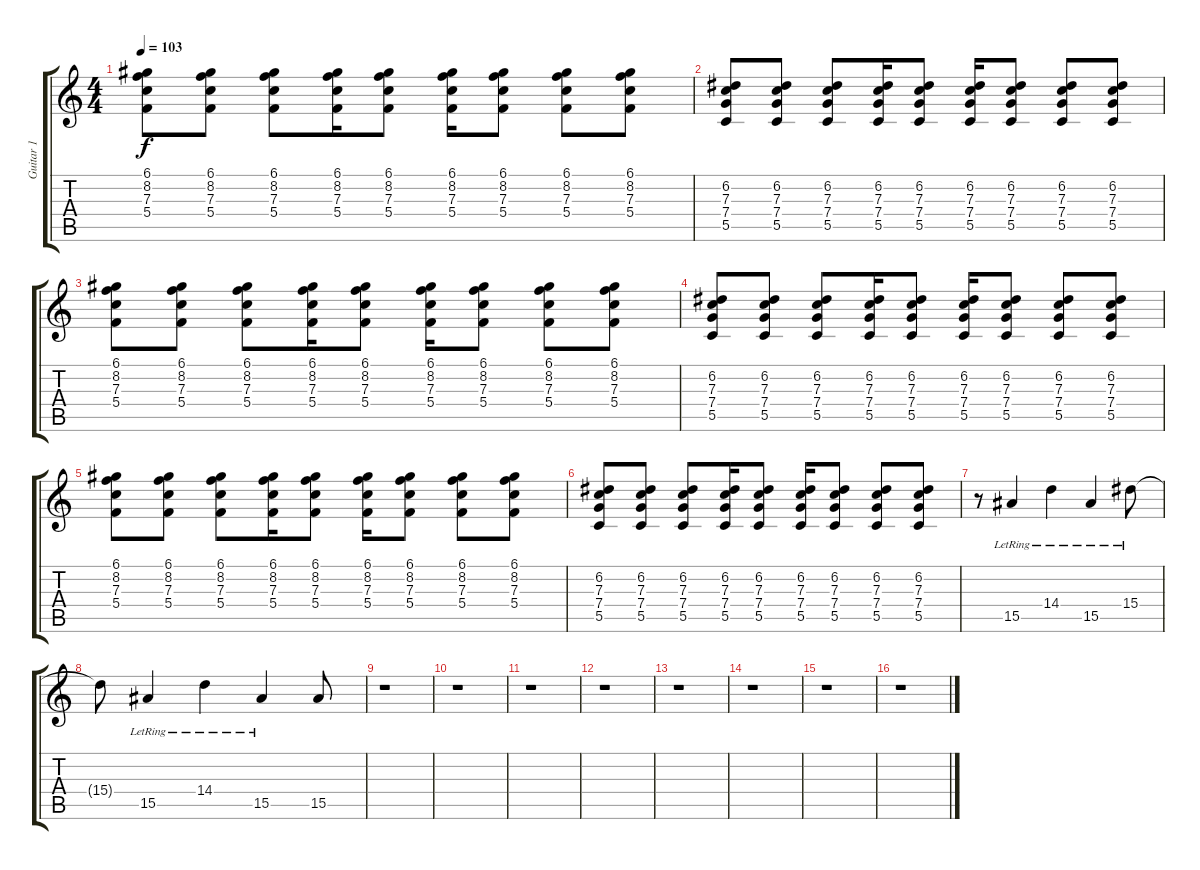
\track ("Guitar 1" "Guitar 1") {instrument acousticguitarsteel}
\staff {score tabs}
\tuning (D4 A3 F3 C3 G2 D2) {hide}
\ts (4 4)
\tempo 103
\clef g2
\ks c
(6.1 8.2 7.3 5.4).8{dy f} (6.1 8.2 7.3 5.4).8 (6.1 8.2 7.3 5.4).8 (6.1 8.2 7.3 5.4).16 (6.1 8.2 7.3 5.4).8 (6.1 8.2 7.3 5.4).16 (6.1 8.2 7.3 5.4).8 (6.1 8.2 7.3 5.4).8 (6.1 8.2 7.3 5.4).8 |
(6.2 7.3 7.4 5.5).8 (6.2 7.3 7.4 5.5).8 (6.2 7.3 7.4 5.5).8 (6.2 7.3 7.4 5.5).16 (6.2 7.3 7.4 5.5).8 (6.2 7.3 7.4 5.5).16 (6.2 7.3 7.4 5.5).8 (6.2 7.3 7.4 5.5).8 (6.2 7.3 7.4 5.5).8 |
(6.1 8.2 7.3 5.4).8 (6.1 8.2 7.3 5.4).8 (6.1 8.2 7.3 5.4).8 (6.1 8.2 7.3 5.4).16 (6.1 8.2 7.3 5.4).8 (6.1 8.2 7.3 5.4).16 (6.1 8.2 7.3 5.4).8 (6.1 8.2 7.3 5.4).8 (6.1 8.2 7.3 5.4).8 |
(6.2 7.3 7.4 5.5).8 (6.2 7.3 7.4 5.5).8 (6.2 7.3 7.4 5.5).8 (6.2 7.3 7.4 5.5).16 (6.2 7.3 7.4 5.5).8 (6.2 7.3 7.4 5.5).16 (6.2 7.3 7.4 5.5).8 (6.2 7.3 7.4 5.5).8 (6.2 7.3 7.4 5.5).8 |
(6.1 8.2 7.3 5.4).8 (6.1 8.2 7.3 5.4).8 (6.1 8.2 7.3 5.4).8 (6.1 8.2 7.3 5.4).16 (6.1 8.2 7.3 5.4).8 (6.1 8.2 7.3 5.4).16 (6.1 8.2 7.3 5.4).8 (6.1 8.2 7.3 5.4).8 (6.1 8.2 7.3 5.4).8 |
(6.2 7.3 7.4 5.5).8 (6.2 7.3 7.4 5.5).8 (6.2 7.3 7.4 5.5).8 (6.2 7.3 7.4 5.5).16 (6.2 7.3 7.4 5.5).8 (6.2 7.3 7.4 5.5).16 (6.2 7.3 7.4 5.5).8 (6.2 7.3 7.4 5.5).8 (6.2 7.3 7.4 5.5).8 |
r.8{volume 11} 15.5{lr}.4 14.4{lr}.4 15.5{lr}.4 15.4{lr}.8 |
15.4{t}.8 15.5{lr}.4 14.4{lr}.4 15.5{lr}.4 15.5.8 |
r.1 |
r.1 |
r.1 |
r.1 |
r.1 |
r.1 |
r.1 |
r.1
